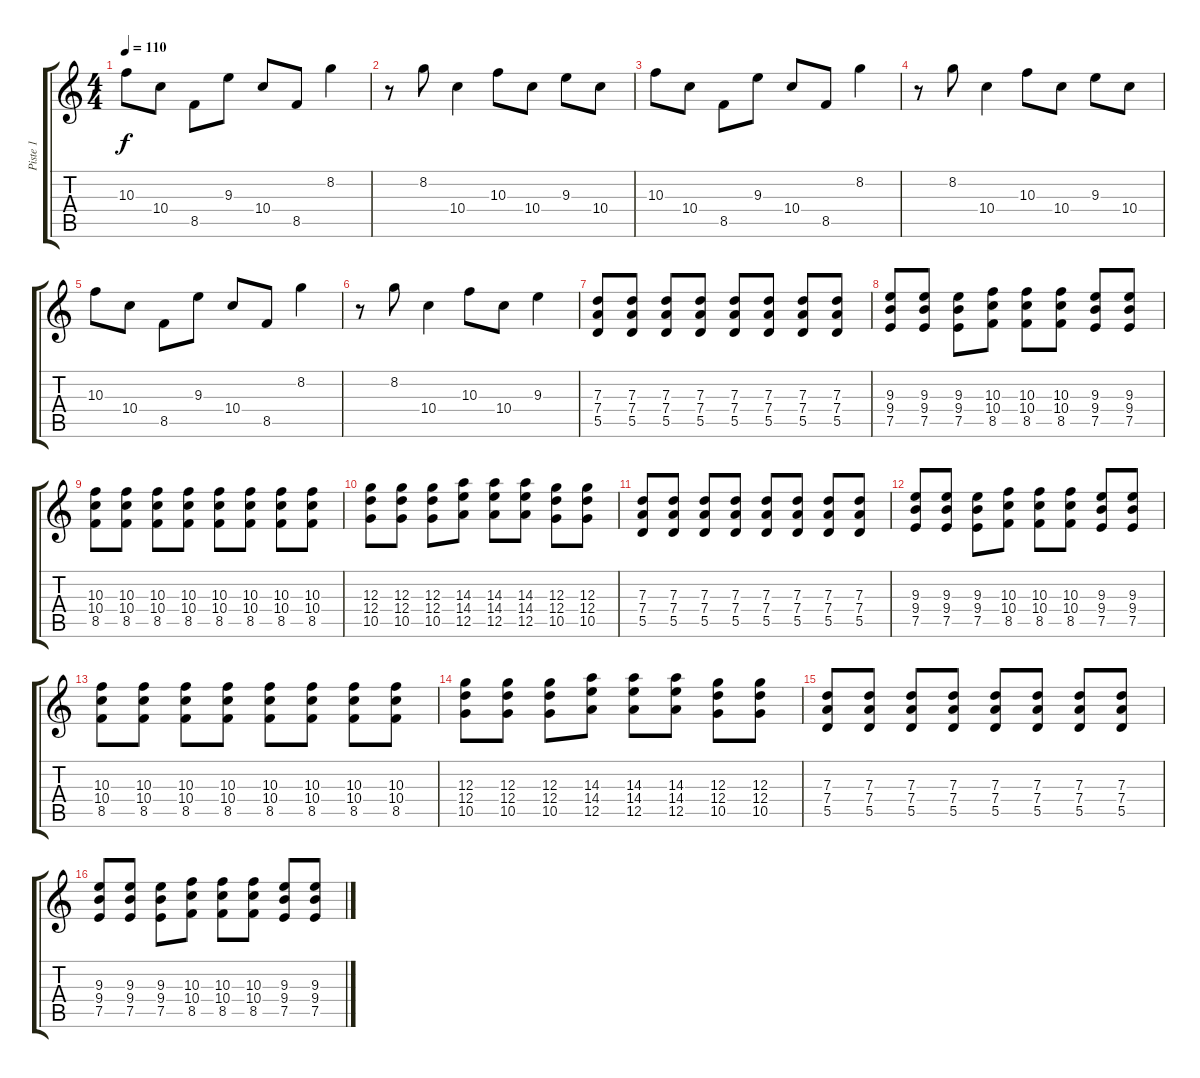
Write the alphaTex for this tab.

\track ("Piste 1" "Piste 1") {instrument overdrivenguitar}
\staff {score tabs}
\tuning (E4 B3 G3 D3 A2 D2) {hide}
\ts (4 4)
\tempo 110
\clef g2
\ks c
10.3.8{dy f} 10.4.8 8.5.8 9.3.8 10.4.8 8.5.8 8.2.4 |
r.8 8.2.8 10.4.4 10.3.8 10.4.8 9.3.8 10.4.8 |
10.3.8 10.4.8 8.5.8 9.3.8 10.4.8 8.5.8 8.2.4 |
r.8 8.2.8 10.4.4 10.3.8 10.4.8 9.3.8 10.4.8 |
10.3.8 10.4.8 8.5.8 9.3.8 10.4.8 8.5.8 8.2.4 |
r.8 8.2.8 10.4.4 10.3.8 10.4.8 9.3.4 |
(7.3 7.4 5.5).8{instrument overdrivenguitar} (7.3 7.4 5.5).8 (7.3 7.4 5.5).8 (7.3 7.4 5.5).8 (7.3 7.4 5.5).8 (7.3 7.4 5.5).8 (7.3 7.4 5.5).8 (7.3 7.4 5.5).8 |
(9.3 9.4 7.5).8 (9.3 9.4 7.5).8 (9.3 9.4 7.5).8 (10.3 10.4 8.5).8 (10.3 10.4 8.5).8 (10.3 10.4 8.5).8 (9.3 9.4 7.5).8 (9.3 9.4 7.5).8 |
(10.3 10.4 8.5).8 (10.3 10.4 8.5).8 (10.3 10.4 8.5).8 (10.3 10.4 8.5).8 (10.3 10.4 8.5).8 (10.3 10.4 8.5).8 (10.3 10.4 8.5).8 (10.3 10.4 8.5).8 |
(12.3 12.4 10.5).8 (12.3 12.4 10.5).8 (12.3 12.4 10.5).8 (14.3 14.4 12.5).8 (14.3 14.4 12.5).8 (14.3 14.4 12.5).8 (12.3 12.4 10.5).8 (12.3 12.4 10.5).8 |
(7.3 7.4 5.5).8 (7.3 7.4 5.5).8 (7.3 7.4 5.5).8 (7.3 7.4 5.5).8 (7.3 7.4 5.5).8 (7.3 7.4 5.5).8 (7.3 7.4 5.5).8 (7.3 7.4 5.5).8 |
(9.3 9.4 7.5).8 (9.3 9.4 7.5).8 (9.3 9.4 7.5).8 (10.3 10.4 8.5).8 (10.3 10.4 8.5).8 (10.3 10.4 8.5).8 (9.3 9.4 7.5).8 (9.3 9.4 7.5).8 |
(10.3 10.4 8.5).8 (10.3 10.4 8.5).8 (10.3 10.4 8.5).8 (10.3 10.4 8.5).8 (10.3 10.4 8.5).8 (10.3 10.4 8.5).8 (10.3 10.4 8.5).8 (10.3 10.4 8.5).8 |
(12.3 12.4 10.5).8 (12.3 12.4 10.5).8 (12.3 12.4 10.5).8 (14.3 14.4 12.5).8 (14.3 14.4 12.5).8 (14.3 14.4 12.5).8 (12.3 12.4 10.5).8 (12.3 12.4 10.5).8 |
(7.3 7.4 5.5).8 (7.3 7.4 5.5).8 (7.3 7.4 5.5).8 (7.3 7.4 5.5).8 (7.3 7.4 5.5).8 (7.3 7.4 5.5).8 (7.3 7.4 5.5).8 (7.3 7.4 5.5).8 |
(9.3 9.4 7.5).8 (9.3 9.4 7.5).8 (9.3 9.4 7.5).8 (10.3 10.4 8.5).8 (10.3 10.4 8.5).8 (10.3 10.4 8.5).8 (9.3 9.4 7.5).8 (9.3 9.4 7.5).8
